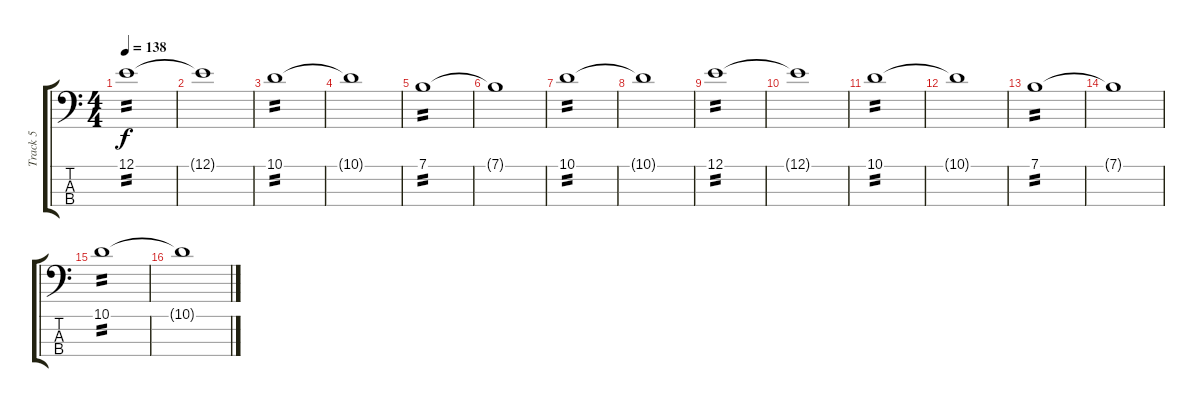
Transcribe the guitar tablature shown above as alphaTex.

\track ("Track 5" "Track 5") {instrument electricbasspick}
\staff {score tabs}
\tuning (E2 B1 Gb1 B0) {hide}
\ts (4 4)
\tempo 138
\clef f4
\ks c
12.1.1{tp 2 dy f} |
12.1{t}.1 |
10.1.1{tp 2} |
10.1{t}.1 |
7.1.1{tp 2} |
7.1{t}.1 |
10.1.1{tp 2} |
10.1{t}.1 |
12.1.1{tp 2 volume 9} |
12.1{t}.1 |
10.1.1{tp 2} |
10.1{t}.1 |
7.1.1{tp 2 volume 5} |
7.1{t}.1 |
10.1.1{tp 2} |
10.1{t}.1
